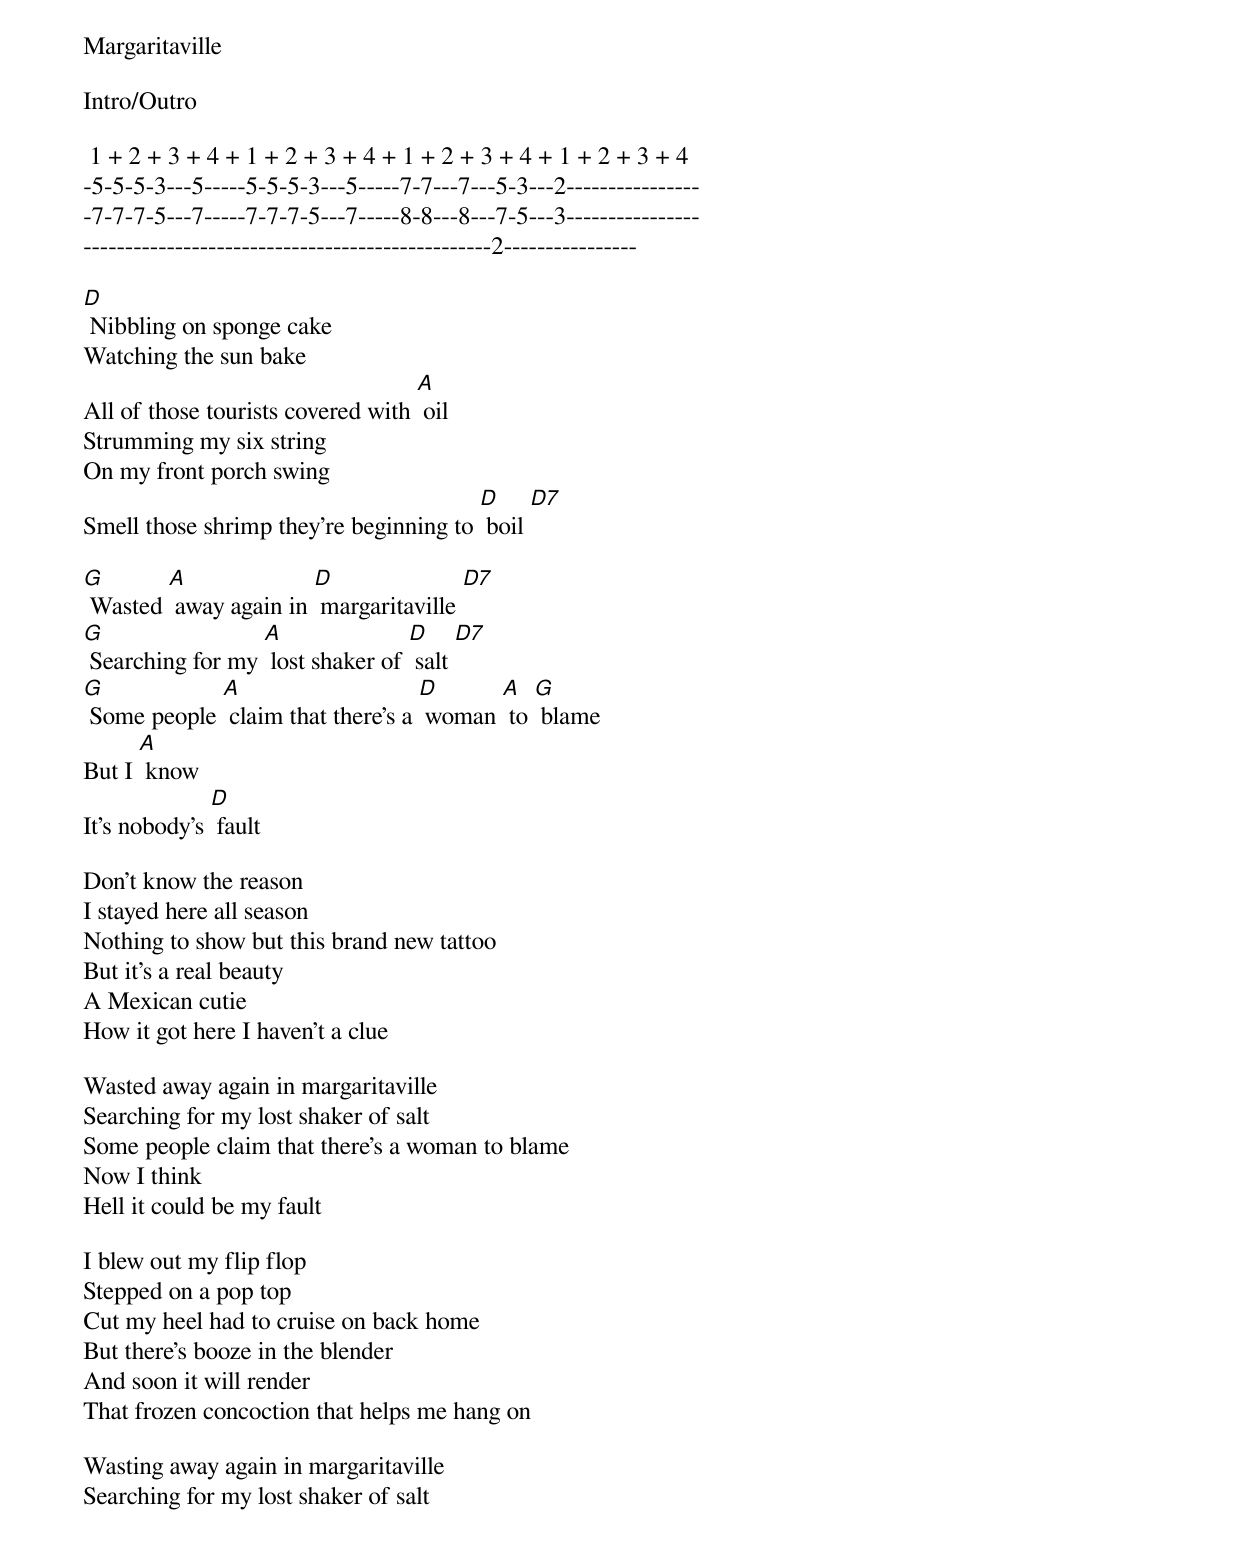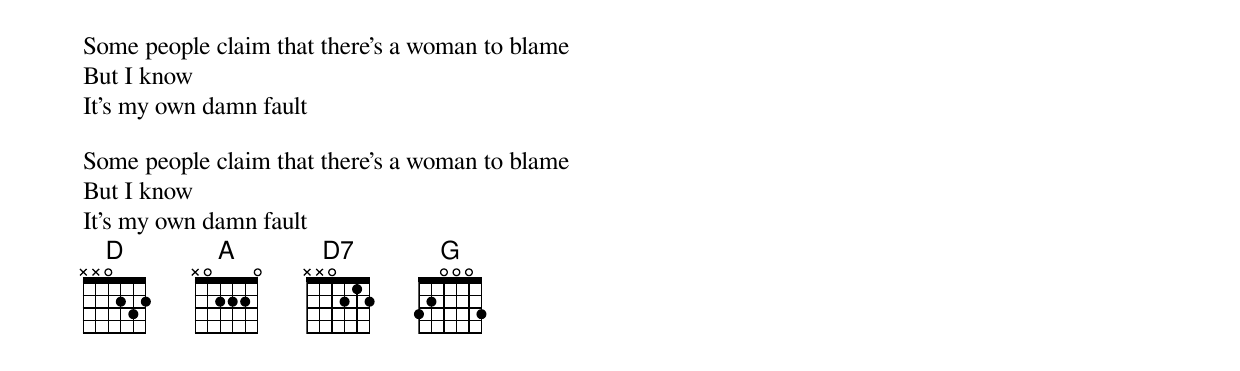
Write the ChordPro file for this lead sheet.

Margaritaville

Intro/Outro

 1 + 2 + 3 + 4 + 1 + 2 + 3 + 4 + 1 + 2 + 3 + 4 + 1 + 2 + 3 + 4
-5-5-5-3---5-----5-5-5-3---5-----7-7---7---5-3---2----------------
-7-7-7-5---7-----7-7-7-5---7-----8-8---8---7-5---3----------------
-------------------------------------------------2----------------

[D] Nibbling on sponge cake
Watching the sun bake
All of those tourists covered with [A] oil
Strumming my six string
On my front porch swing
Smell those shrimp they're beginning to [D] boil [D7]

[G] Wasted [A] away again in [D] margaritaville [D7]
[G] Searching for my [A] lost shaker of [D] salt [D7]
[G] Some people [A] claim that there's a [D] woman [A] to [G] blame
But I [A] know
It's nobody's [D] fault

Don't know the reason
I stayed here all season
Nothing to show but this brand new tattoo
But it's a real beauty
A Mexican cutie
How it got here I haven't a clue

Wasted away again in margaritaville
Searching for my lost shaker of salt
Some people claim that there's a woman to blame
Now I think
Hell it could be my fault

I blew out my flip flop
Stepped on a pop top
Cut my heel had to cruise on back home
But there's booze in the blender
And soon it will render
That frozen concoction that helps me hang on

Wasting away again in margaritaville
Searching for my lost shaker of salt
Some people claim that there's a woman to blame
But I know
It's my own damn fault

Some people claim that there's a woman to blame
But I know
It's my own damn fault
